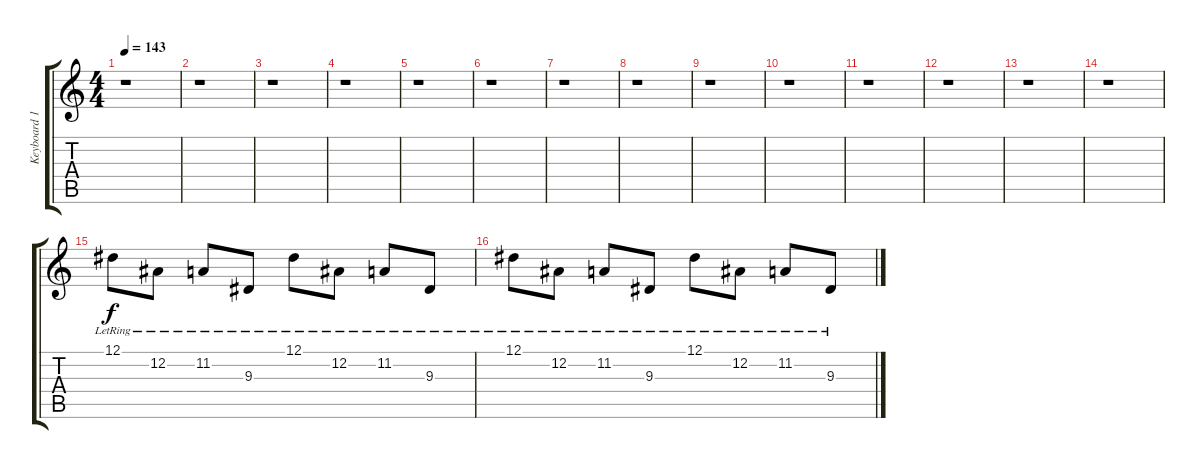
\track ("Keyboard 1" "Keyboard 1") {instrument acousticgrandpiano}
\staff {score tabs}
\tuning (Eb4 Bb3 Gb3 Db3 Ab2 Eb2) {hide}
\ts (4 4)
\tempo 143
\clef g2
\ks c
r.1{dy mp} |
r.1 |
r.1 |
r.1 |
r.1 |
r.1 |
r.1 |
r.1 |
r.1 |
r.1 |
r.1 |
r.1 |
r.1 |
r.1 |
\section ("" "")
12.1{lr}.8{dy f instrument acousticgrandpiano} 12.2{lr}.8 11.2{lr}.8 9.3{lr}.8 12.1{lr}.8 12.2{lr}.8 11.2{lr}.8 9.3{lr}.8 |
12.1{lr}.8 12.2{lr}.8 11.2{lr}.8 9.3{lr}.8 12.1{lr}.8 12.2{lr}.8 11.2{lr}.8 9.3{lr}.8
